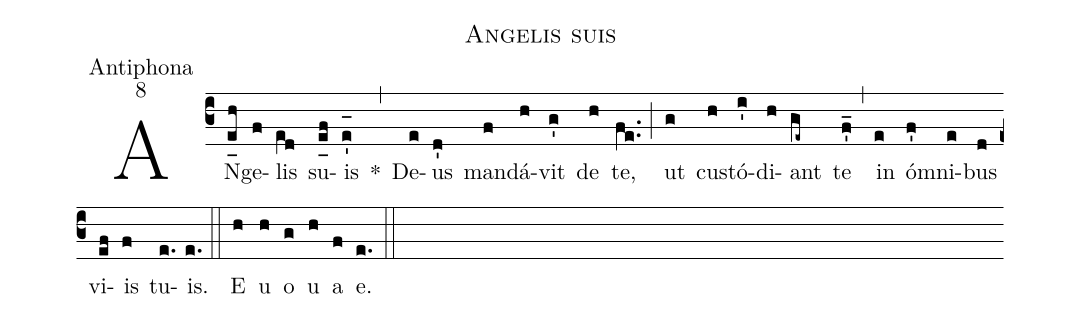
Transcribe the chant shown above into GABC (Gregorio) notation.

name:Angelis suis;
office-part:Antiphona;
mode:8;
%%
(c3) AN(e_[uh:l]h)ge(f)lis(e[ll:1]d) su(e_[uh:l]f)is(e'_[oh:h]) *(,) De(e)us(d') man(f)dá(h)vit(g') de(h) te,(fe..) (;) ut(g) cu(h)stó(i')di(h)ant(ge~) te(f'_) (,) in(e) ó(f')mni(e)bus(d) vi(ef)is(f) tu(e.)is.(e.) (::) <eu>E(h) u(h) o(g) u(h) a(f) e.</eu>(e.) (::)
